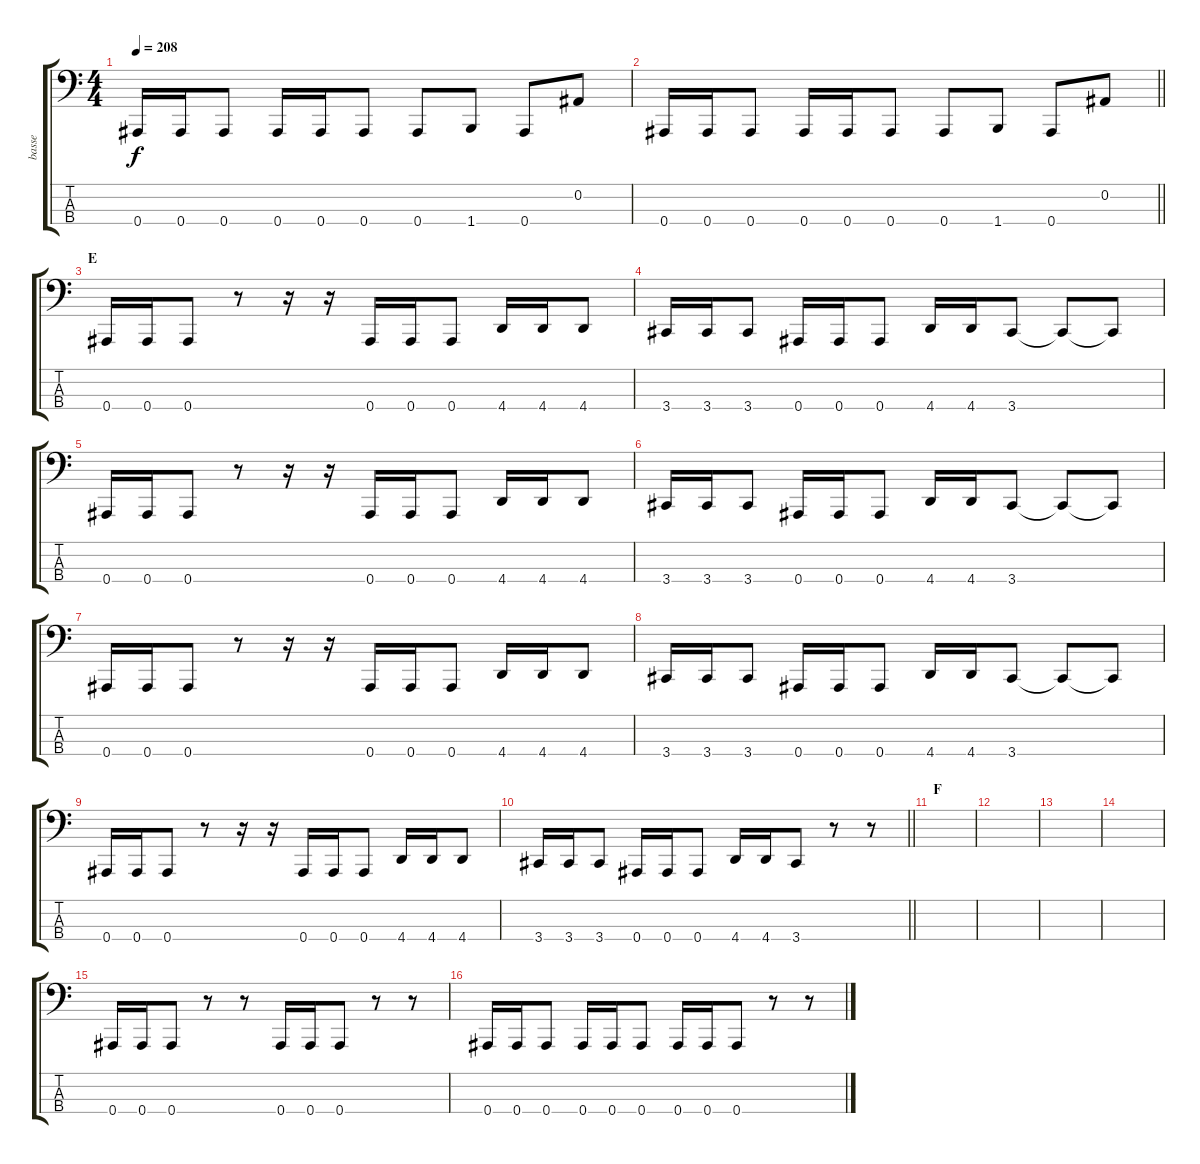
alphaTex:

\track ("basse" "basse") {instrument electricbassfinger}
\staff {score tabs}
\tuning (Eb2 Bb1 F1 Bb0) {hide}
\ts (4 4)
\tempo 208
\clef f4
\ks c
0.4.16{dy f} 0.4.16 0.4.8 0.4.16 0.4.16 0.4.8 0.4.8 1.4.8 0.4.8 0.2.8 |
\barLineRight lightlight
0.4.16 0.4.16 0.4.8 0.4.16 0.4.16 0.4.8 0.4.8 1.4.8 0.4.8 0.2.8 |
\section ("" "E")
0.4.16 0.4.16 0.4.8 r.8 r.16 r.16 0.4.16 0.4.16 0.4.8 4.4.16 4.4.16 4.4.8 |
3.4.16 3.4.16 3.4.8 0.4.16 0.4.16 0.4.8 4.4.16 4.4.16 3.4.8 3.4{t}.8 3.4{t}.8 |
0.4.16 0.4.16 0.4.8 r.8 r.16 r.16 0.4.16 0.4.16 0.4.8 4.4.16 4.4.16 4.4.8 |
3.4.16 3.4.16 3.4.8 0.4.16 0.4.16 0.4.8 4.4.16 4.4.16 3.4.8 3.4{t}.8 3.4{t}.8 |
0.4.16 0.4.16 0.4.8 r.8 r.16 r.16 0.4.16 0.4.16 0.4.8 4.4.16 4.4.16 4.4.8 |
3.4.16 3.4.16 3.4.8 0.4.16 0.4.16 0.4.8 4.4.16 4.4.16 3.4.8 3.4{t}.8 3.4{t}.8 |
0.4.16 0.4.16 0.4.8 r.8 r.16 r.16 0.4.16 0.4.16 0.4.8 4.4.16 4.4.16 4.4.8 |
\barLineRight lightlight
3.4.16 3.4.16 3.4.8 0.4.16 0.4.16 0.4.8 4.4.16 4.4.16 3.4.8 r.8 r.8 |
\section ("" "F")
|
|
|
|
0.4.16 0.4.16 0.4.8 r.8 r.8 0.4.16 0.4.16 0.4.8 r.8 r.8 |
0.4.16 0.4.16 0.4.8 0.4.16 0.4.16 0.4.8 0.4.16 0.4.16 0.4.8 r.8 r.8
